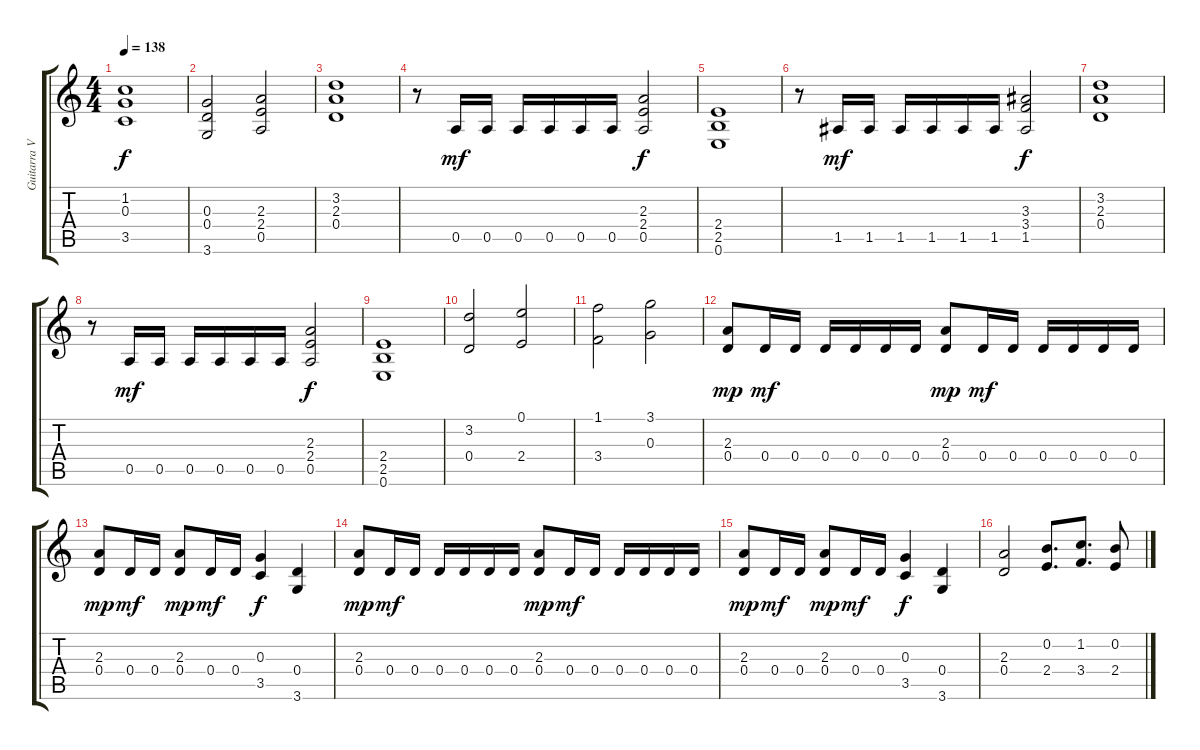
\track ("Guitarra V (Dist. Rítmica)" "Guitarra V") {instrument distortionguitar}
\staff {score tabs}
\tuning (E4 B3 G3 D3 A2 E2) {hide}
\ts (4 4)
\tempo 138
\clef g2
\ks c
(1.2 0.3 3.5).1{dy f} |
(0.3 0.4 3.6).2 (2.3 2.4 0.5).2 |
(3.2 2.3 0.4).1 |
r.8 0.5.16{dy mf} 0.5.16 0.5.16 0.5.16 0.5.16 0.5.16 (2.3 2.4 0.5).2{dy f} |
(2.4 2.5 0.6).1 |
r.8 1.5.16{dy mf} 1.5.16 1.5.16 1.5.16 1.5.16 1.5.16 (3.3 3.4 1.5).2{dy f} |
(3.2 2.3 0.4).1 |
r.8 0.5.16{dy mf} 0.5.16 0.5.16 0.5.16 0.5.16 0.5.16 (2.3 2.4 0.5).2{dy f} |
(2.4 2.5 0.6).1 |
(3.2 0.4).2 (0.1 2.4).2 |
(1.1 3.4).2 (3.1 0.3).2 |
(2.3 0.4).8{dy mp} 0.4.16{dy mf} 0.4.16 0.4.16 0.4.16 0.4.16 0.4.16 (2.3 0.4).8{dy mp} 0.4.16{dy mf} 0.4.16 0.4.16 0.4.16 0.4.16 0.4.16 |
(2.3 0.4).8{dy mp} 0.4.16{dy mf} 0.4.16 (2.3 0.4).8{dy mp} 0.4.16{dy mf} 0.4.16 (0.3 3.5).4{dy f} (0.4 3.6).4 |
(2.3 0.4).8{dy mp} 0.4.16{dy mf} 0.4.16 0.4.16 0.4.16 0.4.16 0.4.16 (2.3 0.4).8{dy mp} 0.4.16{dy mf} 0.4.16 0.4.16 0.4.16 0.4.16 0.4.16 |
(2.3 0.4).8{dy mp} 0.4.16{dy mf} 0.4.16 (2.3 0.4).8{dy mp} 0.4.16{dy mf} 0.4.16 (0.3 3.5).4{dy f} (0.4 3.6).4 |
(2.3 0.4).2 (0.2 2.4).8{d} (1.2 3.4).8{d} (0.2 2.4).8
